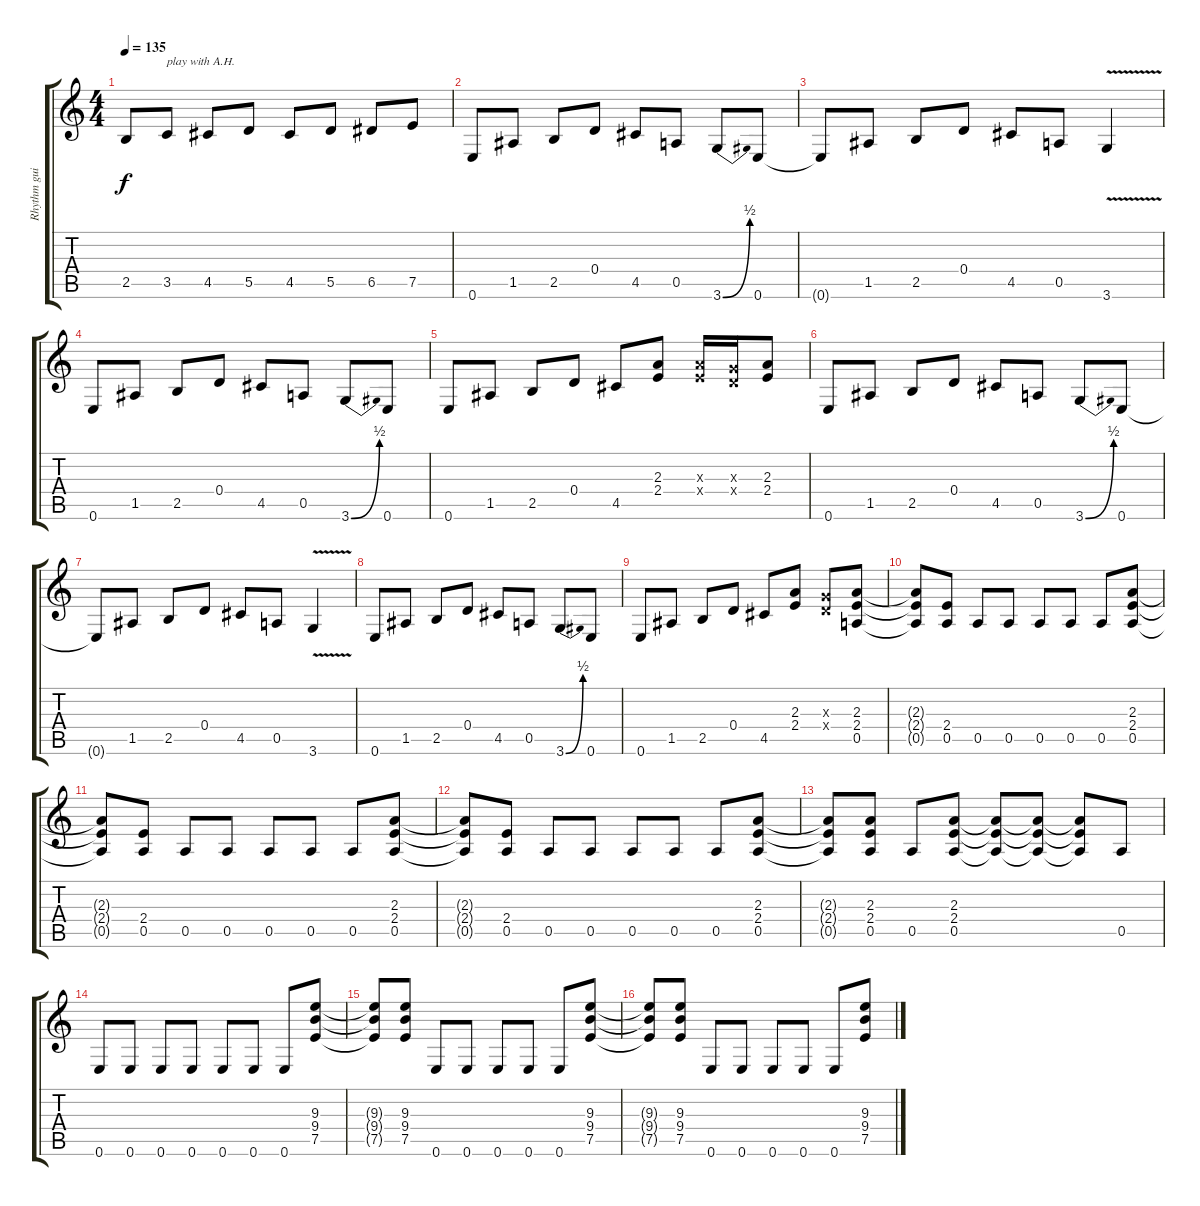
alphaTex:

\track ("Rhythm guitar 2" "Rhythm gui") {instrument distortionguitar}
\staff {score tabs}
\tuning (E4 B3 G3 D3 A2 E2) {hide}
\ts (4 4)
\tempo 135
\clef g2
\ks c
2.5{t}.8{dy f} 3.5.8{txt "play with A.H."} 4.5.8 5.5.8 4.5.8 5.5.8 6.5.8 7.5.8 |
0.6.8 1.5.8 2.5.8 0.4.8 4.5.8 0.5.8 3.6{be (bend 0 0 60 2)}.8 0.6.8 |
0.6{t}.8 1.5.8 2.5.8 0.4.8 4.5.8 0.5.8 3.6{v}.4 |
0.6.8 1.5.8 2.5.8 0.4.8 4.5.8 0.5.8 3.6{be (bend 0 0 60 2)}.8 0.6.8 |
0.6.8 1.5.8 2.5.8 0.4.8 4.5.8 (2.3 2.4).8 (2.3{x} 2.4{x}).16 (0.3{x} 0.4{x}).16 (2.3 2.4).8 |
0.6.8 1.5.8 2.5.8 0.4.8 4.5.8 0.5.8 3.6{be (bend 0 0 60 2)}.8 0.6.8 |
0.6{t}.8 1.5.8 2.5.8 0.4.8 4.5.8 0.5.8 3.6{v}.4 |
0.6.8 1.5.8 2.5.8 0.4.8 4.5.8 0.5.8 3.6{be (bend 0 0 60 2)}.8 0.6.8 |
0.6.8 1.5.8 2.5.8 0.4.8 4.5.8 (2.3 2.4).8 (0.3{x} 0.4{x}).8 (2.3 2.4 0.5).8 |
(2.3{t} 2.4{t} 0.5{t}).8 (2.4 0.5).8 0.5.8 0.5.8 0.5.8 0.5.8 0.5.8 (2.3 2.4 0.5).8 |
(2.3{t} 2.4{t} 0.5{t}).8 (2.4 0.5).8 0.5.8 0.5.8 0.5.8 0.5.8 0.5.8 (2.3 2.4 0.5).8 |
(2.3{t} 2.4{t} 0.5{t}).8 (2.4 0.5).8 0.5.8 0.5.8 0.5.8 0.5.8 0.5.8 (2.3 2.4 0.5).8 |
(2.3{t} 2.4{t} 0.5{t}).8 (2.3 2.4 0.5).8 0.5.8 (2.3 2.4 0.5).8 (2.3{t} 2.4{t} 0.5{t}).8 (2.3{t} 2.4{t} 0.5{t}).8 (2.3{t} 2.4{t} 0.5{t}).8 0.5.8 |
0.6.8 0.6.8 0.6.8 0.6.8 0.6.8 0.6.8 0.6.8 (9.3 9.4 7.5).8 |
(9.3{t} 9.4{t} 7.5{t}).8 (9.3 9.4 7.5).8 0.6.8 0.6.8 0.6.8 0.6.8 0.6.8 (9.3 9.4 7.5).8 |
(9.3{t} 9.4{t} 7.5{t}).8 (9.3 9.4 7.5).8 0.6.8 0.6.8 0.6.8 0.6.8 0.6.8 (9.3 9.4 7.5).8
